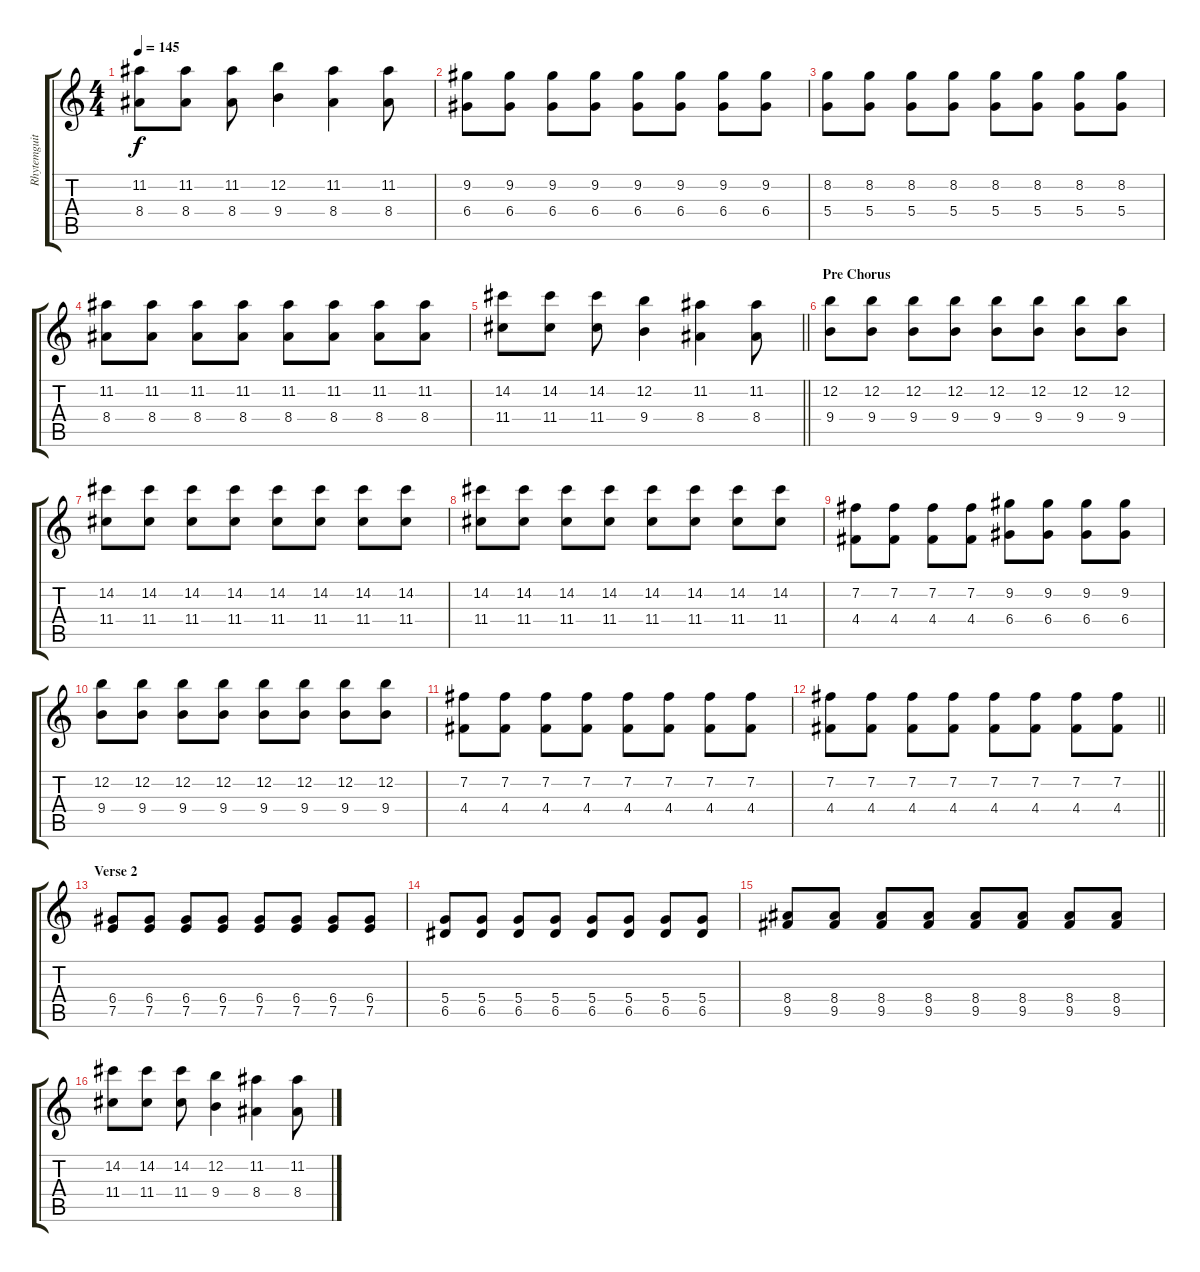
\track ("Rhytemguitar" "Rhytemguit") {instrument overdrivenguitar}
\staff {score tabs}
\tuning (E4 B3 G3 D3 A2 E2) {hide}
\ts (4 4)
\tempo 145
\clef g2
\ks c
(11.2 8.4).8{dy f} (11.2 8.4).8 (11.2 8.4).8 (12.2 9.4).4 (11.2 8.4).4 (11.2 8.4).8 |
(9.2 6.4).8 (9.2 6.4).8 (9.2 6.4).8 (9.2 6.4).8 (9.2 6.4).8 (9.2 6.4).8 (9.2 6.4).8 (9.2 6.4).8 |
(8.2 5.4).8 (8.2 5.4).8 (8.2 5.4).8 (8.2 5.4).8 (8.2 5.4).8 (8.2 5.4).8 (8.2 5.4).8 (8.2 5.4).8 |
(11.2 8.4).8 (11.2 8.4).8 (11.2 8.4).8 (11.2 8.4).8 (11.2 8.4).8 (11.2 8.4).8 (11.2 8.4).8 (11.2 8.4).8 |
\barLineRight lightlight
(14.2 11.4).8 (14.2 11.4).8 (14.2 11.4).8 (12.2 9.4).4 (11.2 8.4).4 (11.2 8.4).8 |
\section ("" "Pre Chorus")
(12.2 9.4).8 (12.2 9.4).8 (12.2 9.4).8 (12.2 9.4).8 (12.2 9.4).8 (12.2 9.4).8 (12.2 9.4).8 (12.2 9.4).8 |
(14.2 11.4).8 (14.2 11.4).8 (14.2 11.4).8 (14.2 11.4).8 (14.2 11.4).8 (14.2 11.4).8 (14.2 11.4).8 (14.2 11.4).8 |
(14.2 11.4).8 (14.2 11.4).8 (14.2 11.4).8 (14.2 11.4).8 (14.2 11.4).8 (14.2 11.4).8 (14.2 11.4).8 (14.2 11.4).8 |
(7.2 4.4).8 (7.2 4.4).8 (7.2 4.4).8 (7.2 4.4).8 (9.2 6.4).8 (9.2 6.4).8 (9.2 6.4).8 (9.2 6.4).8 |
(12.2 9.4).8 (12.2 9.4).8 (12.2 9.4).8 (12.2 9.4).8 (12.2 9.4).8 (12.2 9.4).8 (12.2 9.4).8 (12.2 9.4).8 |
(7.2 4.4).8 (7.2 4.4).8 (7.2 4.4).8 (7.2 4.4).8 (7.2 4.4).8 (7.2 4.4).8 (7.2 4.4).8 (7.2 4.4).8 |
\barLineRight lightlight
(7.2 4.4).8 (7.2 4.4).8 (7.2 4.4).8 (7.2 4.4).8 (7.2 4.4).8 (7.2 4.4).8 (7.2 4.4).8 (7.2 4.4).8 |
\section ("" "Verse 2")
(6.4 7.5).8 (6.4 7.5).8 (6.4 7.5).8 (6.4 7.5).8 (6.4 7.5).8 (6.4 7.5).8 (6.4 7.5).8 (6.4 7.5).8 |
(5.4 6.5).8 (5.4 6.5).8 (5.4 6.5).8 (5.4 6.5).8 (5.4 6.5).8 (5.4 6.5).8 (5.4 6.5).8 (5.4 6.5).8 |
(8.4 9.5).8 (8.4 9.5).8 (8.4 9.5).8 (8.4 9.5).8 (8.4 9.5).8 (8.4 9.5).8 (8.4 9.5).8 (8.4 9.5).8 |
(14.2 11.4).8 (14.2 11.4).8 (14.2 11.4).8 (12.2 9.4).4 (11.2 8.4).4 (11.2 8.4).8
